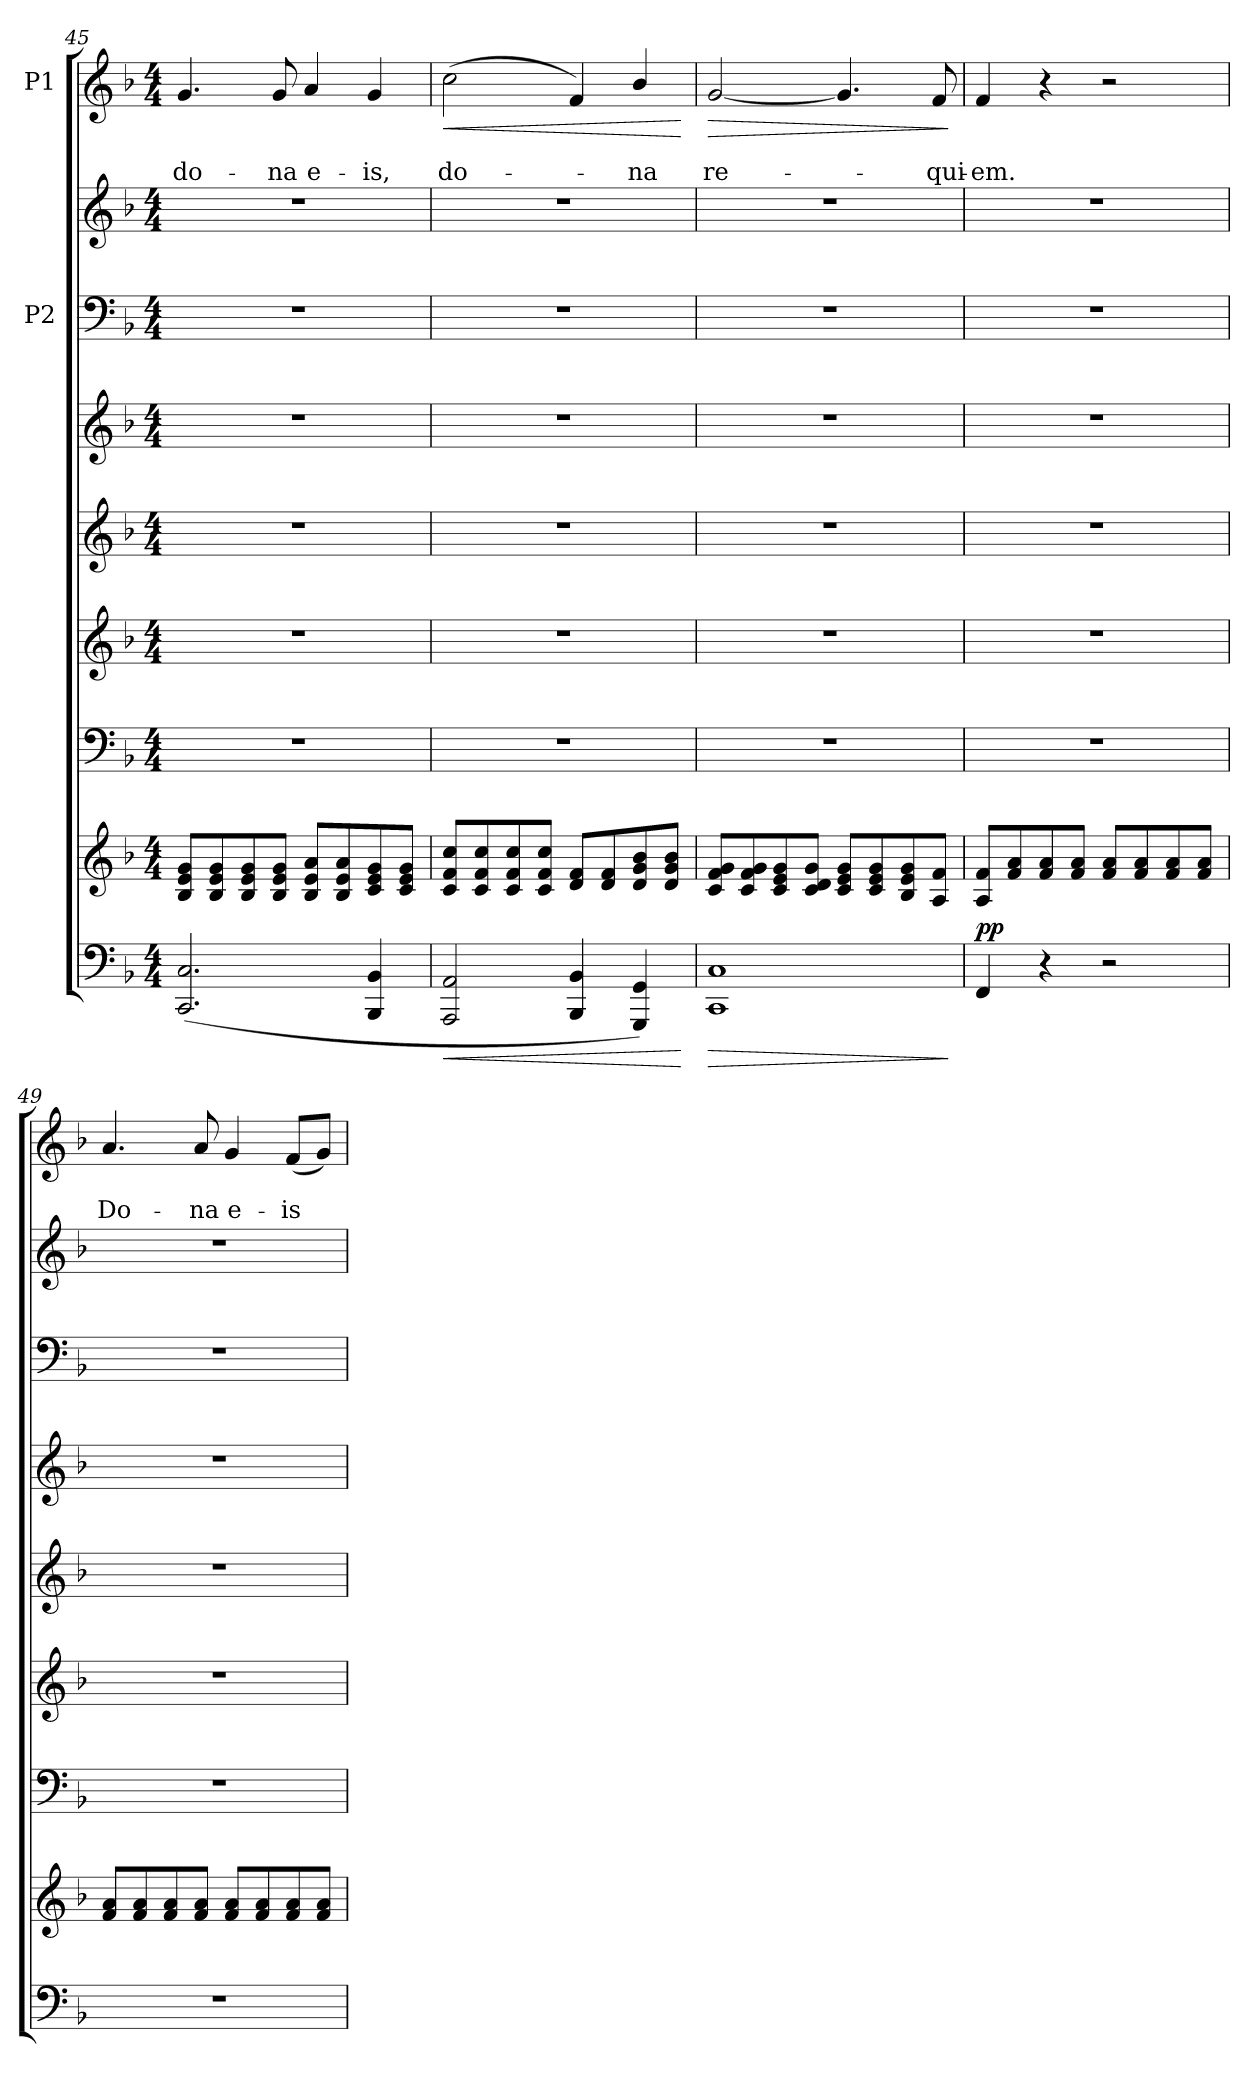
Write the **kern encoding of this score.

**kern	**dynam	**kern	**kern	**kern	**kern	**kern	**kern	**kern	**kern	**text	**text	**dynam
*part8	*part8	*part7	*part6	*part5	*part4	*part3	*part2	*part2	*part1	*part1	*part1	*part1
*staff9	*staff9	*staff8	*staff7	*staff6	*staff5	*staff4	*staff3	*staff2	*staff1	*staff1	*staff1	*staff1
*	*	*	*	*	*	*	*I"P2	*	*I"P1	*	*	*
*clefF4	*	*clefG2	*clefF4	*clefG2	*clefG2	*clefG2	*clefF4	*clefG2	*clefG2	*	*	*
*k[b-]	*	*k[b-]	*k[b-]	*k[b-]	*k[b-]	*k[b-]	*k[b-]	*k[b-]	*k[b-]	*	*	*
*F:	*	*F:	*F:	*F:	*F:	*F:	*F:	*F:	*F:	*	*	*
*M4/4	*	*M4/4	*M4/4	*M4/4	*M4/4	*M4/4	*M4/4	*M4/4	*M4/4	*	*	*
=45	=45	=45	=45	=45	=45	=45	=45	=45	=45	=45	=45	=45
!	!	!	!	!	!	!	!	!	!	!	!LO:LY:b	!
(<2.CC/ 2.C/	.	8B-/ 8e/ 8g/L	1r	1r	1r	1r	1r	1r	4.g/	.	do-	.
.	.	8B-/ 8e/ 8g/	.	.	.	.	.	.	.	.	.	.
.	.	8B-/ 8e/ 8g/	.	.	.	.	.	.	.	.	.	.
!	!	!	!	!	!	!	!	!	!	!	!LO:LY:b	!
.	.	8B-/ 8e/ 8g/J	.	.	.	.	.	.	8g/	.	-na	.
!	!	!	!	!	!	!	!	!	!	!	!LO:LY:b	!
.	.	8B-/ 8e/ 8a/L	.	.	.	.	.	.	4a/	.	e-	.
.	.	8B-/ 8e/ 8a/	.	.	.	.	.	.	.	.	.	.
!	!	!	!	!	!	!	!	!	!	!	!LO:LY:b	!
4BBB-/ 4BB-/	.	8c/ 8e/ 8g/	.	.	.	.	.	.	4g/	.	-is,	.
.	.	8c/ 8e/ 8g/J	.	.	.	.	.	.	.	.	.	.
=46	=46	=46	=46	=46	=46	=46	=46	=46	=46	=46	=46	=46
!	!LO:HP:b	!	!	!	!	!	!	!	!	!	!LO:LY:b	!LO:HP:b
2AAA/ 2AA/	<	8c/ 8f/ 8cc/L	1r	1r	1r	1r	1r	1r	(>2cc\	.	do-	<
.	.	8c/ 8f/ 8cc/	.	.	.	.	.	.	.	.	.	.
.	.	8c/ 8f/ 8cc/	.	.	.	.	.	.	.	.	.	.
.	.	8c/ 8f/ 8cc/J	.	.	.	.	.	.	.	.	.	.
4BBB-/ 4BB-/	.	8d/ 8f/L	.	.	.	.	.	.	4f/)	.	.	.
.	.	8d/ 8f/	.	.	.	.	.	.	.	.	.	.
!	!	!	!	!	!	!	!	!	!	!	!LO:LY:b	!
4GGG/ 4GG/)	.	8d/ 8g/ 8b-/	.	.	.	.	.	.	4b-/	.	-na	.
.	.	8d/ 8g/ 8b-/J	.	.	.	.	.	.	.	.	.	.
.	[	.	.	.	.	.	.	.	.	.	.	[
=47	=47	=47	=47	=47	=47	=47	=47	=47	=47	=47	=47	=47
!	!LO:HP:b	!	!	!	!	!	!	!	!	!	!LO:LY:b	!LO:HP:b
1CC 1C	>	8c/ 8f/ 8g/L	1r	1r	1r	1r	1r	1r	[2g/	.	re-	>
.	.	8c/ 8f/ 8g/	.	.	.	.	.	.	.	.	.	.
.	.	8c/ 8e/ 8g/	.	.	.	.	.	.	.	.	.	.
.	.	8c/ 8d/ 8g/J	.	.	.	.	.	.	.	.	.	.
.	.	8c/ 8e/ 8g/L	.	.	.	.	.	.	4.g/]	.	.	.
.	.	8c/ 8e/ 8g/	.	.	.	.	.	.	.	.	.	.
.	.	8B-/ 8e/ 8g/	.	.	.	.	.	.	.	.	.	.
!	!	!	!	!	!	!	!	!	!	!	!LO:LY:b	!
.	.	8A/ 8f/J	.	.	.	.	.	.	8f/	.	-qui-	.
.	]	.	.	.	.	.	.	.	.	.	.	]
=48	=48	=48	=48	=48	=48	=48	=48	=48	=48	=48	=48	=48
!	!LO:DY:a	!	!	!	!	!	!	!	!	!	!LO:LY:b	!
4FF/	pp	8A/ 8f/L	1r	1r	1r	1r	1r	1r	4f/	.	-em.	.
.	.	8f/ 8a/	.	.	.	.	.	.	.	.	.	.
4r	.	8f/ 8a/	.	.	.	.	.	.	4r	.	.	.
.	.	8f/ 8a/J	.	.	.	.	.	.	.	.	.	.
2r	.	8f/ 8a/L	.	.	.	.	.	.	2r	.	.	.
.	.	8f/ 8a/	.	.	.	.	.	.	.	.	.	.
.	.	8f/ 8a/	.	.	.	.	.	.	.	.	.	.
.	.	8f/ 8a/J	.	.	.	.	.	.	.	.	.	.
=49	=49	=49	=49	=49	=49	=49	=49	=49	=49	=49	=49	=49
!	!	!	!	!	!	!	!	!	!	!	!LO:LY:b	!
1r	.	8f/ 8a/L	1r	1r	1r	1r	1r	1r	4.a/	.	Do-	.
.	.	8f/ 8a/	.	.	.	.	.	.	.	.	.	.
.	.	8f/ 8a/	.	.	.	.	.	.	.	.	.	.
!	!	!	!	!	!	!	!	!	!	!	!LO:LY:b	!
.	.	8f/ 8a/J	.	.	.	.	.	.	8a/	.	-na	.
!	!	!	!	!	!	!	!	!	!	!	!LO:LY:b	!
.	.	8f/ 8a/L	.	.	.	.	.	.	4g/	.	e-	.
.	.	8f/ 8a/	.	.	.	.	.	.	.	.	.	.
!	!	!	!	!	!	!	!	!	!	!	!LO:LY:b	!
.	.	8f/ 8a/	.	.	.	.	.	.	(<8f/L	.	-is	.
.	.	8f/ 8a/J	.	.	.	.	.	.	8g/J)	.	.	.
=	=	=	=	=	=	=	=	=	=	=	=	=
*-	*-	*-	*-	*-	*-	*-	*-	*-	*-	*-	*-	*-
